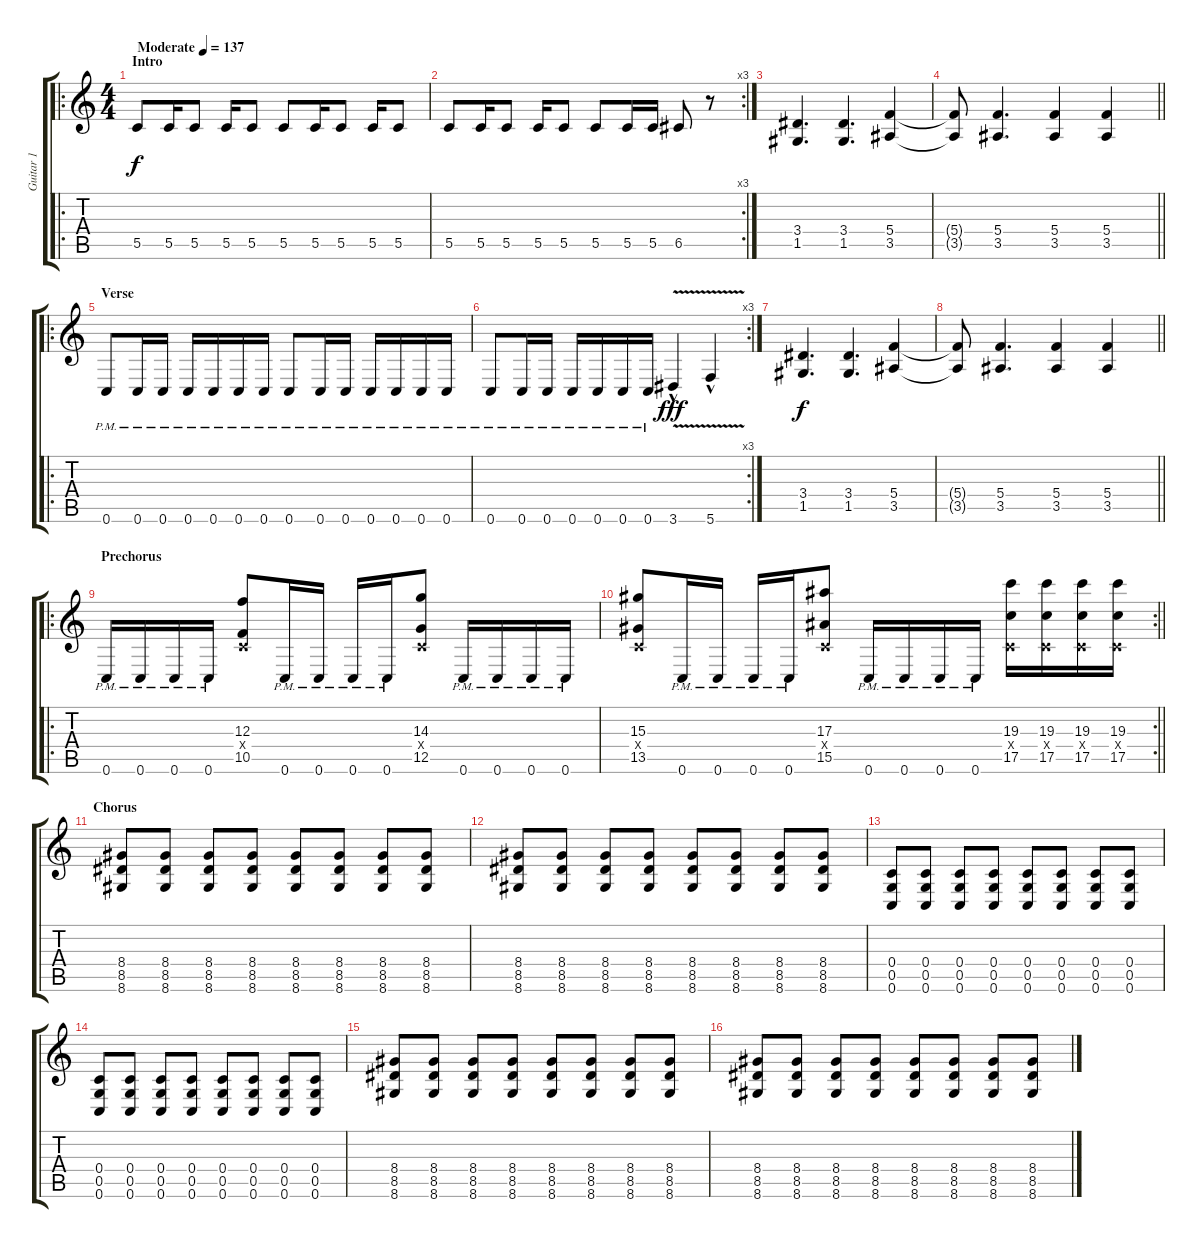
\track ("Guitar 1" "Guitar 1") {instrument overdrivenguitar}
\staff {score tabs}
\tuning (D4 A3 F3 C3 G2 C2) {hide}
\ro
\ts (4 4)
\section ("" "Intro")
\tempo (137 "Moderate")
\clef g2
\ks c
5.5.8{dy f balance 4 instrument overdrivenguitar} 5.5.16 5.5.8 5.5.16 5.5.8 5.5.8 5.5.16 5.5.8 5.5.16 5.5.8 |
\rc 3
5.5.8 5.5.16 5.5.8 5.5.16 5.5.8 5.5.8 5.5.16 5.5.16 6.5.8 r.8 |
(3.4 1.5).4{d balance 8} (3.4 1.5).4{d} (5.4 3.5).4 |
\barLineRight lightlight
(5.4{t} 3.5{t}).8 (5.4 3.5).4{d} (5.4 3.5).4 (5.4 3.5).4 |
\ro
\section ("" "Verse")
0.6{pm}.8 0.6{pm}.16 0.6{pm}.16 0.6{pm}.16 0.6{pm}.16 0.6{pm}.16 0.6{pm}.16 0.6{pm}.8 0.6{pm}.16 0.6{pm}.16 0.6{pm}.16 0.6{pm}.16 0.6{pm}.16 0.6{pm}.16 |
\rc 3
0.6{pm}.8 0.6{pm}.16 0.6{pm}.16 0.6{pm}.16 0.6{pm}.16 0.6{pm}.16 0.6{pm}.16 3.6{v hac}.4{dy fff} 5.6{v hac}.4 |
(3.4 1.5).4{d dy f balance 8} (3.4 1.5).4{d} (5.4 3.5).4 |
\barLineRight lightlight
(5.4{t} 3.5{t}).8 (5.4 3.5).4{d} (5.4 3.5).4 (5.4 3.5).4 |
\ro
\section ("" "Prechorus")
0.6{pm}.16 0.6{pm}.16 0.6{pm}.16 0.6{pm}.16 (12.3 0.4{x} 10.5).8 0.6{pm}.16 0.6{pm}.16 0.6{pm}.16 0.6{pm}.16 (14.3 0.4{x} 12.5).8 0.6{pm}.16 0.6{pm}.16 0.6{pm}.16 0.6{pm}.16 |
\rc 2
\barLineRight lightlight
(15.3 0.4{x} 13.5).8 0.6{pm}.16 0.6{pm}.16 0.6{pm}.16 0.6{pm}.16 (17.3 0.4{x} 15.5).8 0.6{pm}.16 0.6{pm}.16 0.6{pm}.16 0.6{pm}.16 (19.3 0.4{x} 17.5).16 (19.3 0.4{x} 17.5).16 (19.3 0.4{x} 17.5).16 (19.3 0.4{x} 17.5).16 |
\section ("" "Chorus")
(8.4 8.5 8.6).8 (8.4 8.5 8.6).8 (8.4 8.5 8.6).8 (8.4 8.5 8.6).8 (8.4 8.5 8.6).8 (8.4 8.5 8.6).8 (8.4 8.5 8.6).8 (8.4 8.5 8.6).8 |
(8.4 8.5 8.6).8 (8.4 8.5 8.6).8 (8.4 8.5 8.6).8 (8.4 8.5 8.6).8 (8.4 8.5 8.6).8 (8.4 8.5 8.6).8 (8.4 8.5 8.6).8 (8.4 8.5 8.6).8 |
(0.4 0.5 0.6).8 (0.4 0.5 0.6).8 (0.4 0.5 0.6).8 (0.4 0.5 0.6).8 (0.4 0.5 0.6).8 (0.4 0.5 0.6).8 (0.4 0.5 0.6).8 (0.4 0.5 0.6).8 |
(0.4 0.5 0.6).8 (0.4 0.5 0.6).8 (0.4 0.5 0.6).8 (0.4 0.5 0.6).8 (0.4 0.5 0.6).8 (0.4 0.5 0.6).8 (0.4 0.5 0.6).8 (0.4 0.5 0.6).8 |
(8.4 8.5 8.6).8 (8.4 8.5 8.6).8 (8.4 8.5 8.6).8 (8.4 8.5 8.6).8 (8.4 8.5 8.6).8 (8.4 8.5 8.6).8 (8.4 8.5 8.6).8 (8.4 8.5 8.6).8 |
(8.4 8.5 8.6).8 (8.4 8.5 8.6).8 (8.4 8.5 8.6).8 (8.4 8.5 8.6).8 (8.4 8.5 8.6).8 (8.4 8.5 8.6).8 (8.4 8.5 8.6).8 (8.4 8.5 8.6).8
